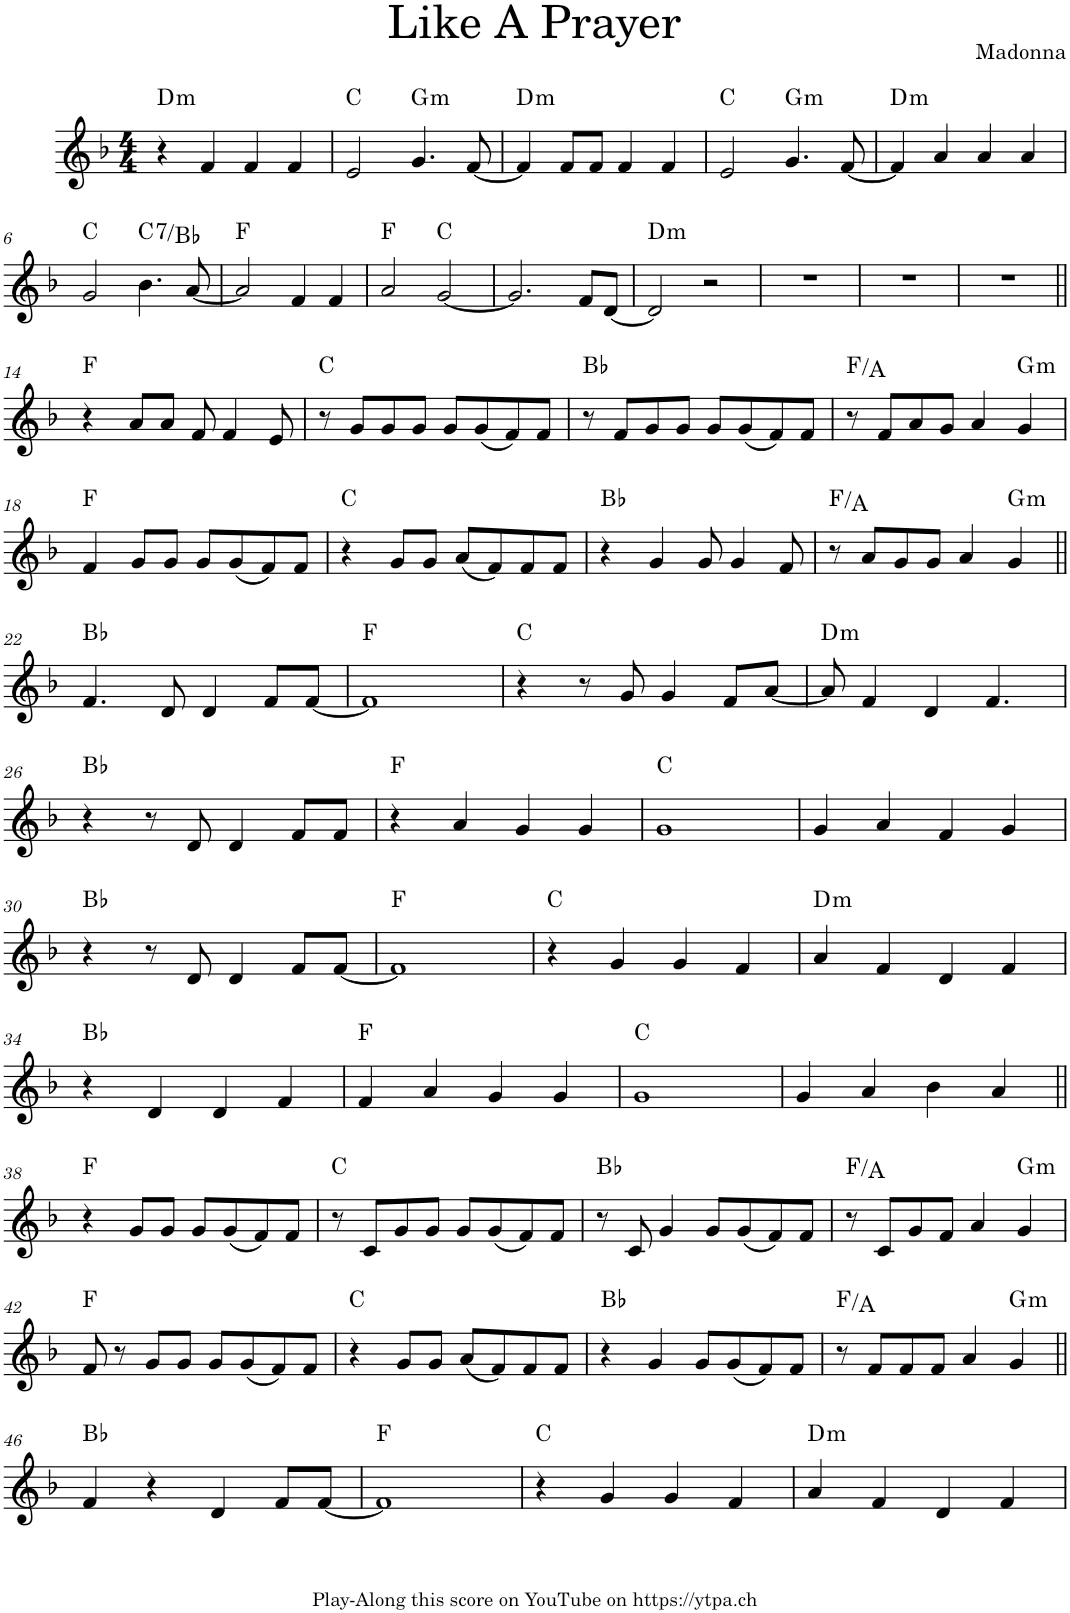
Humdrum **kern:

**kern	**harte
*part1	*part1
*staff1	*
*I"Piano	*
*I'Pno.	*
*clefG2	*
*k[b-]	*
*M4/4	*
=1	=1
!	!LO:H:kt=m
4r	D:min
4f/	.
4f/	.
4f/	.
=2	=2
2e/	C:maj
!	!LO:H:kt=m
4.g/	G:min
[8f/	.
=3	=3
!	!LO:H:kt=m
4f/]	D:min
8f/L	.
8f/J	.
4f/	.
4f/	.
=4	=4
2e/	C:maj
!	!LO:H:kt=m
4.g/	G:min
[8f/	.
=5	=5
!	!LO:H:kt=m
4f/]	D:min
4a/	.
4a/	.
4a/	.
!!LO:LB:g=z
=6	=6
2g/	C:maj
!	!LO:H:kt=7
4.b-\	C:7/b7
[8a/	.
=7	=7
2a/]	F:maj
4f/	.
4f/	.
=8	=8
2a/	F:maj
[2g/	C:maj
=9	=9
2.g/]	.
8f/L	.
[8d/J	.
=10	=10
!	!LO:H:kt=m
2d/]	D:min
2r	.
=11	=11
1r	.
=12	=12
1r	.
=13	=13
1r	.
!!LO:LB:g=z
=14||	=14||
4r	F:maj
8a/L	.
8a/J	.
8f/	.
4f/	.
8e/	.
=15	=15
8r	C:maj
8g/L	.
8g/	.
8g/J	.
8g/L	.
(8g/	.
8f/)	.
8f/J	.
=16	=16
8r	Bb:maj
8f/L	.
8g/	.
8g/J	.
8g/L	.
(8g/	.
8f/)	.
8f/J	.
=17	=17
8r	F:maj/3
8f/L	.
8a/	.
8g/J	.
4a/	.
!	!LO:H:kt=m
4g/	G:min
!!LO:LB:g=z
=18	=18
4f/	F:maj
8g/L	.
8g/J	.
8g/L	.
(8g/	.
8f/)	.
8f/J	.
=19	=19
4r	C:maj
8g/L	.
8g/J	.
(8a/L	.
8f/)	.
8f/	.
8f/J	.
=20	=20
4r	Bb:maj
4g/	.
8g/	.
4g/	.
8f/	.
=21	=21
8r	F:maj/3
8a/L	.
8g/	.
8g/J	.
4a/	.
!	!LO:H:kt=m
4g/	G:min
!!LO:LB:g=z
=22||	=22||
4.f/	Bb:maj
8d/	.
4d/	.
8f/L	.
[8f/J	.
=23	=23
1f]	F:maj
=24	=24
4r	C:maj
8r	.
8g/	.
4g/	.
8f/L	.
[8a/J	.
=25	=25
!	!LO:H:kt=m
8a/]	D:min
4f/	.
4d/	.
4.f/	.
!!LO:LB:g=z
=26	=26
4r	Bb:maj
8r	.
8d/	.
4d/	.
8f/L	.
8f/J	.
=27	=27
4r	F:maj
4a/	.
4g/	.
4g/	.
=28	=28
1g	C:maj
=29	=29
4g/	.
4a/	.
4f/	.
4g/	.
!!LO:LB:g=z
=30	=30
4r	Bb:maj
8r	.
8d/	.
4d/	.
8f/L	.
[8f/J	.
=31	=31
1f]	F:maj
=32	=32
4r	C:maj
4g/	.
4g/	.
4f/	.
=33	=33
!	!LO:H:kt=m
4a/	D:min
4f/	.
4d/	.
4f/	.
!!LO:LB:g=z
=34	=34
4r	Bb:maj
4d/	.
4d/	.
4f/	.
=35	=35
4f/	F:maj
4a/	.
4g/	.
4g/	.
=36	=36
1g	C:maj
=37	=37
4g/	.
4a/	.
4b-\	.
4a/	.
!!LO:LB:g=z
=38||	=38||
4r	F:maj
8g/L	.
8g/J	.
8g/L	.
(8g/	.
8f/)	.
8f/J	.
=39	=39
8r	C:maj
8c/L	.
8g/	.
8g/J	.
8g/L	.
(8g/	.
8f/)	.
8f/J	.
=40	=40
8r	Bb:maj
8c/	.
4g/	.
8g/L	.
(8g/	.
8f/)	.
8f/J	.
=41	=41
8r	F:maj/3
8c/L	.
8g/	.
8f/J	.
4a/	.
!	!LO:H:kt=m
4g/	G:min
!!LO:LB:g=z
=42	=42
8f/	F:maj
8r	.
8g/L	.
8g/J	.
8g/L	.
(8g/	.
8f/)	.
8f/J	.
=43	=43
4r	C:maj
8g/L	.
8g/J	.
(8a/L	.
8f/)	.
8f/	.
8f/J	.
=44	=44
4r	Bb:maj
4g/	.
8g/L	.
(8g/	.
8f/)	.
8f/J	.
=45	=45
8r	F:maj/3
8f/L	.
8f/	.
8f/J	.
4a/	.
!	!LO:H:kt=m
4g/	G:min
!!LO:LB:g=z
=46||	=46||
4f/	Bb:maj
4r	.
4d/	.
8f/L	.
[8f/J	.
=47	=47
1f]	F:maj
=48	=48
4r	C:maj
4g/	.
4g/	.
4f/	.
=49	=49
!	!LO:H:kt=m
4a/	D:min
4f/	.
4d/	.
4f/	.
=	=
*-	*-
